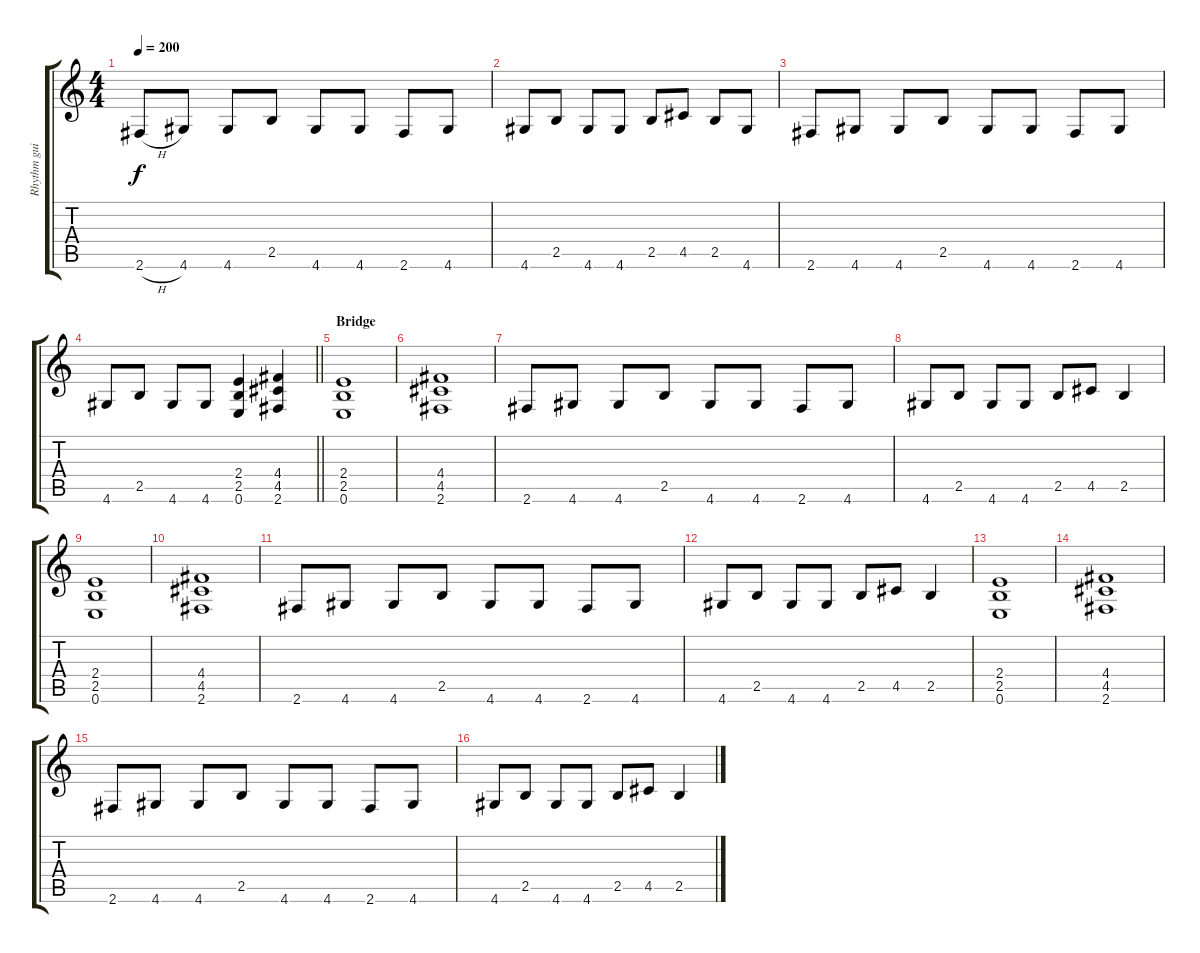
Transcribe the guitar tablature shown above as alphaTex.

\track ("Rhythm guitar 2" "Rhythm gui") {instrument distortionguitar}
\staff {score tabs}
\tuning (E4 B3 G3 D3 A2 E2) {hide}
\ts (4 4)
\tempo 200
\clef g2
\ks c
2.6{h}.8{dy f} 4.6.8 4.6.8 2.5.8 4.6.8 4.6.8 2.6.8 4.6.8 |
4.6.8 2.5.8 4.6.8 4.6.8 2.5.8 4.5.8 2.5.8 4.6.8 |
2.6.8 4.6.8 4.6.8 2.5.8 4.6.8 4.6.8 2.6.8 4.6.8 |
\barLineRight lightlight
4.6.8 2.5.8 4.6.8 4.6.8 (2.4 2.5 0.6).4 (4.4 4.5 2.6).4 |
\section ("" "Bridge")
(2.4 2.5 0.6).1 |
(4.4 4.5 2.6).1 |
2.6.8 4.6.8 4.6.8 2.5.8 4.6.8 4.6.8 2.6.8 4.6.8 |
4.6.8 2.5.8 4.6.8 4.6.8 2.5.8 4.5.8 2.5.4 |
(2.4 2.5 0.6).1 |
(4.4 4.5 2.6).1 |
2.6.8 4.6.8 4.6.8 2.5.8 4.6.8 4.6.8 2.6.8 4.6.8 |
4.6.8 2.5.8 4.6.8 4.6.8 2.5.8 4.5.8 2.5.4 |
(2.4 2.5 0.6).1 |
(4.4 4.5 2.6).1 |
2.6.8 4.6.8 4.6.8 2.5.8 4.6.8 4.6.8 2.6.8 4.6.8 |
4.6.8 2.5.8 4.6.8 4.6.8 2.5.8 4.5.8 2.5.4
